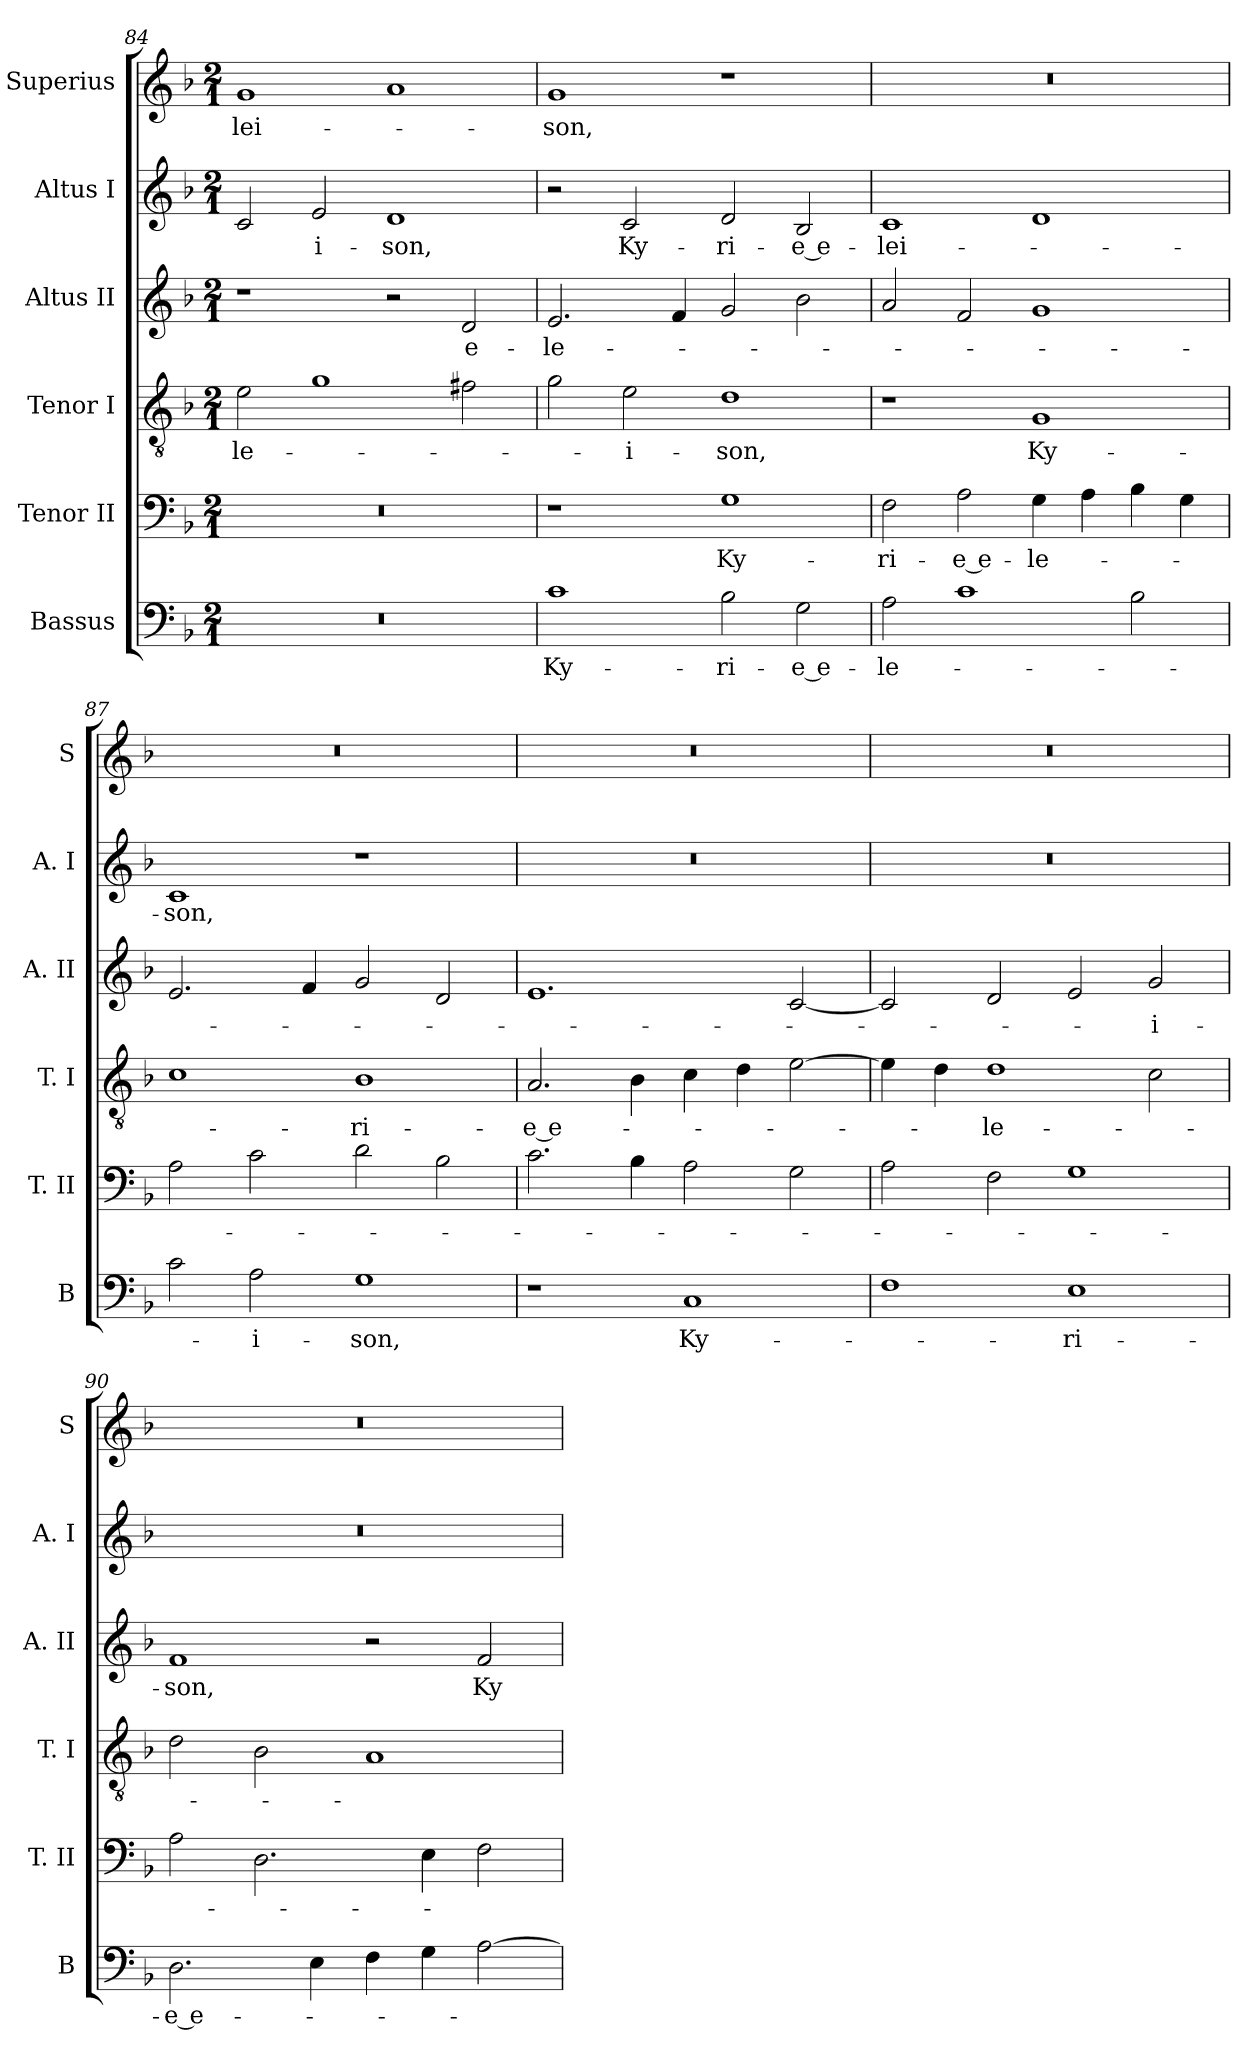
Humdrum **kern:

**kern	**text	**kern	**text	**kern	**text	**kern	**text	**kern	**text	**kern	**text
*part6	*part6	*part5	*part5	*part4	*part4	*part3	*part3	*part2	*part2	*part1	*part1
*staff6	*staff6	*staff5	*staff5	*staff4	*staff4	*staff3	*staff3	*staff2	*staff2	*staff1	*staff1
*I"Bassus	*	*I"Tenor II	*	*I"Tenor I	*	*I"Altus II	*	*I"Altus I	*	*I"Superius	*
*I'B	*	*I'T. II	*	*I'T. I	*	*I'A. II	*	*I'A. I	*	*I'S	*
*clefF4	*	*clefF4	*	*clefGv2	*	*clefG2	*	*clefG2	*	*clefG2	*
*k[b-]	*	*k[b-]	*	*k[b-]	*	*k[b-]	*	*k[b-]	*	*k[b-]	*
*F:	*	*F:	*	*F:	*	*F:	*	*F:	*	*F:	*
*M2/1	*	*M2/1	*	*M2/1	*	*M2/1	*	*M2/1	*	*M2/1	*
=84	=84	=84	=84	=84	=84	=84	=84	=84	=84	=84	=84
0r	.	0r	.	2e	-le-	1r	.	2c	.	1g	-lei-
.	.	.	.	1g	.	.	.	2e	-i-	.	.
.	.	.	.	.	.	2r	.	1d	-son,	1a	.
.	.	.	.	2f#X	.	2d	e-	.	.	.	.
=85	=85	=85	=85	=85	=85	=85	=85	=85	=85	=85	=85
1c	Ky-	1r	.	2g	.	2.e	-le-	2r	.	1g	-son,
.	.	.	.	2e	-i-	.	.	2c	Ky-	.	.
.	.	.	.	.	.	4f	.	.	.	.	.
2B-	-ri-	1G	Ky-	1d	-son,	2g	.	2d	-ri-	1r	.
2G	-e e-	.	.	.	.	2b-	.	2B-	-e e-	.	.
=86	=86	=86	=86	=86	=86	=86	=86	=86	=86	=86	=86
2A	-le-	2F	-ri-	1r	.	2a	.	1c	-lei-	0r	.
1c	.	2A	-e e-	.	.	2f	.	.	.	.	.
.	.	4G	-le-	1G	Ky-	1g	.	1d	.	.	.
.	.	4A	.	.	.	.	.	.	.	.	.
2B-	.	4B-	.	.	.	.	.	.	.	.	.
.	.	4G	.	.	.	.	.	.	.	.	.
=87	=87	=87	=87	=87	=87	=87	=87	=87	=87	=87	=87
2c	.	2A	.	1c	.	2.e	.	1c	-son,	0r	.
2A	-i-	2c	.	.	.	.	.	.	.	.	.
.	.	.	.	.	.	4f	.	.	.	.	.
1G	-son,	2d	.	1B-	-ri-	2g	.	1r	.	.	.
.	.	2B-	.	.	.	2d	.	.	.	.	.
=88	=88	=88	=88	=88	=88	=88	=88	=88	=88	=88	=88
1r	.	2.c	.	2.A	-e e-	1.e	.	0r	.	0r	.
.	.	4B-	.	4B-	.	.	.	.	.	.	.
1C	Ky-	2A	.	4c	.	.	.	.	.	.	.
.	.	.	.	4d	.	.	.	.	.	.	.
.	.	2G	.	[2e	.	[2c	.	.	.	.	.
=89	=89	=89	=89	=89	=89	=89	=89	=89	=89	=89	=89
1F	.	2A	.	4e]	.	2c]	.	0r	.	0r	.
.	.	.	.	4d	.	.	.	.	.	.	.
.	.	2F	.	1d	-le-	2d	.	.	.	.	.
1E	-ri-	1G	.	.	.	2e	.	.	.	.	.
.	.	.	.	2c	.	2g	-i-	.	.	.	.
=90	=90	=90	=90	=90	=90	=90	=90	=90	=90	=90	=90
2.D	-e e-	2A	.	2d	.	1f	-son,	0r	.	0r	.
.	.	2.D	.	2B-	.	.	.	.	.	.	.
4E	.	.	.	.	.	.	.	.	.	.	.
4F	.	.	.	1A	.	2r	.	.	.	.	.
4G	.	4E	.	.	.	.	.	.	.	.	.
[2A	.	2F	.	.	.	2f	Ky-	.	.	.	.
=	=	=	=	=	=	=	=	=	=	=	=
*-	*-	*-	*-	*-	*-	*-	*-	*-	*-	*-	*-
